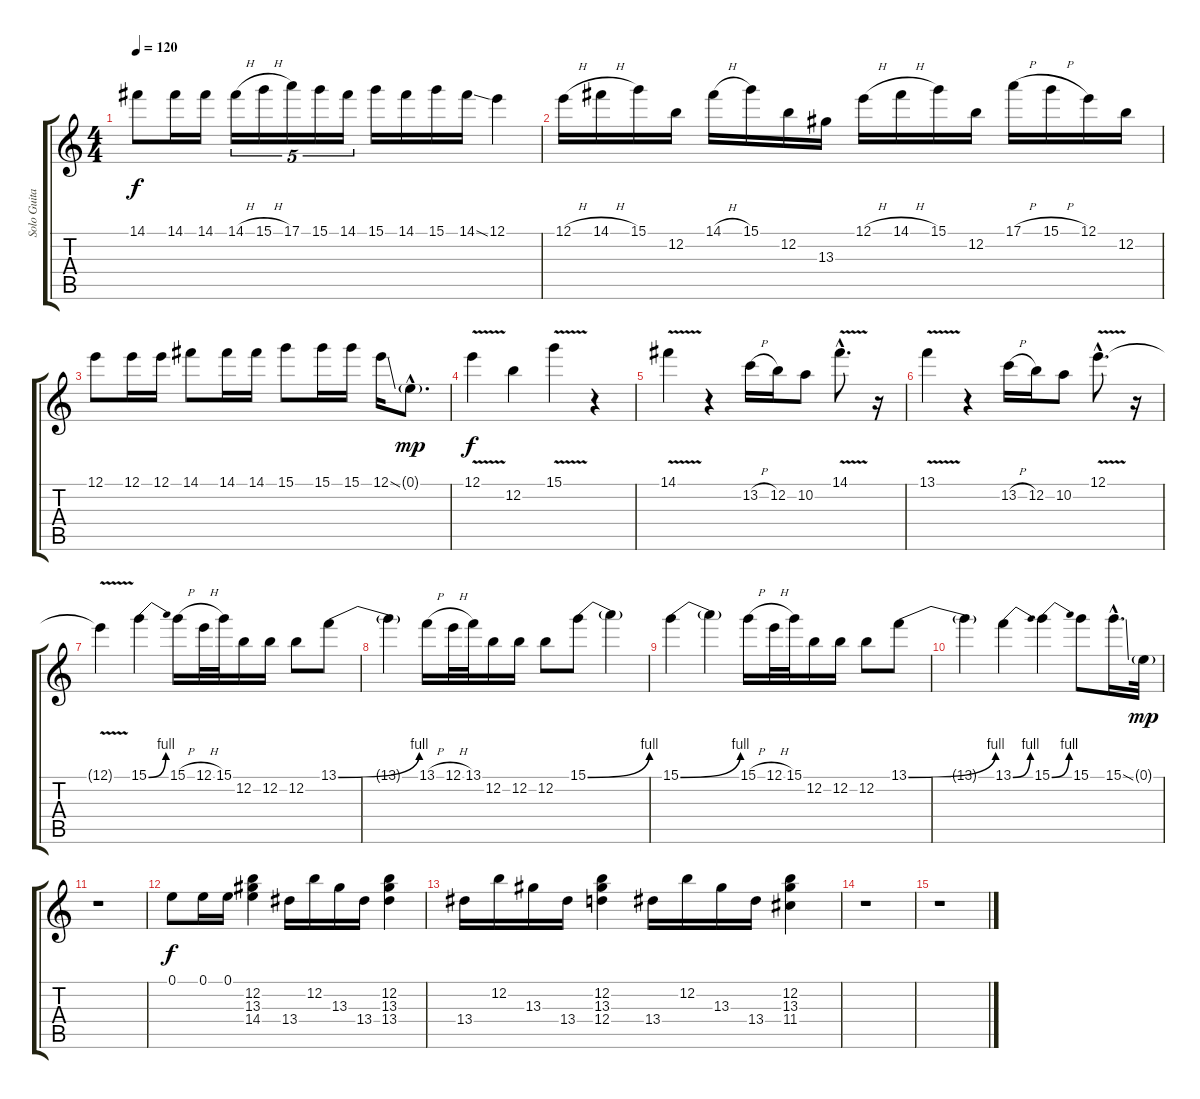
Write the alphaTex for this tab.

\track ("Solo Guitar" "Solo Guita") {instrument overdrivenguitar}
\staff {score tabs}
\tuning (E4 B3 G3 D3 A2 E2) {hide}
\ts (4 4)
\tempo 120
\clef g2
\ks c
14.1.8{dy f} 14.1.16 14.1.16 14.1{h}.16{tu (5 4)} 15.1{h}.16{tu (5 4)} 17.1.16{tu (5 4)} 15.1.16{tu (5 4)} 14.1.16{tu (5 4)} 15.1.16 14.1.16 15.1.16 14.1{ss}.16 12.1.4 |
12.1{h}.16 14.1{h}.16 15.1.16 12.2.16 14.1{h}.16 15.1.16 12.2.16 13.3.16 12.1{h}.16 14.1{h}.16 15.1.16 12.2.16 17.1{h}.16 15.1{h}.16 12.1.16 12.2.16 |
12.1.8 12.1.16 12.1.16 14.1.8 14.1.16 14.1.16 15.1.8 15.1.16 15.1.16 12.1{ss}.16 0.1{g hac}.8{d dy mp} |
12.1{v}.4{dy f} 12.2.4 15.1{v}.4 r.4 |
14.1{v}.4 r.4 13.2{h}.16 12.2.16 10.2.8 14.1{v hac}.8{d} r.16 |
13.1{v}.4 r.4 13.2{h}.16 12.2.16 10.2.8 12.1{v hac}.8{d} r.16 |
12.1{t}.4 15.1{be (bend 0 0 60 4)}.4 15.1{h}.16 12.1{h}.32 15.1.32 12.2.16 12.2.16 12.2.8 13.1{be (bend 0 0 60 4)}.8 |
13.1{t}.4 13.1{h}.16 12.1{h}.32 13.1.32 12.2.16 12.2.16 12.2.8 15.1{be (bend 0 0 60 4)}.8 15.1{t}.4 |
15.1{be (bend 0 0 60 4)}.4 15.1{t}.4 15.1{h}.16 12.1{h}.32 15.1.32 12.2.16 12.2.16 12.2.8 13.1{be (bend 0 0 60 4)}.8 |
13.1{t}.4 13.1{be (bend 0 0 60 4)}.4 15.1{be (bend 0 0 60 4)}.4 15.1.8 15.1{ss hac}.16{d} 0.1{g}.32{dy mp} |
r.1 |
0.1.8{dy f} 0.1.16 0.1.16 (12.2 13.3 14.4).4 13.4.16 12.2.16 13.3.16 13.4.16 (12.2 13.3 13.4).4 |
13.4.16 12.2.16 13.3.16 13.4.16 (12.2 13.3 12.4).4 13.4.16 12.2.16 13.3.16 13.4.16 (12.2 13.3 11.4).4 |
r.1 |
r.1
